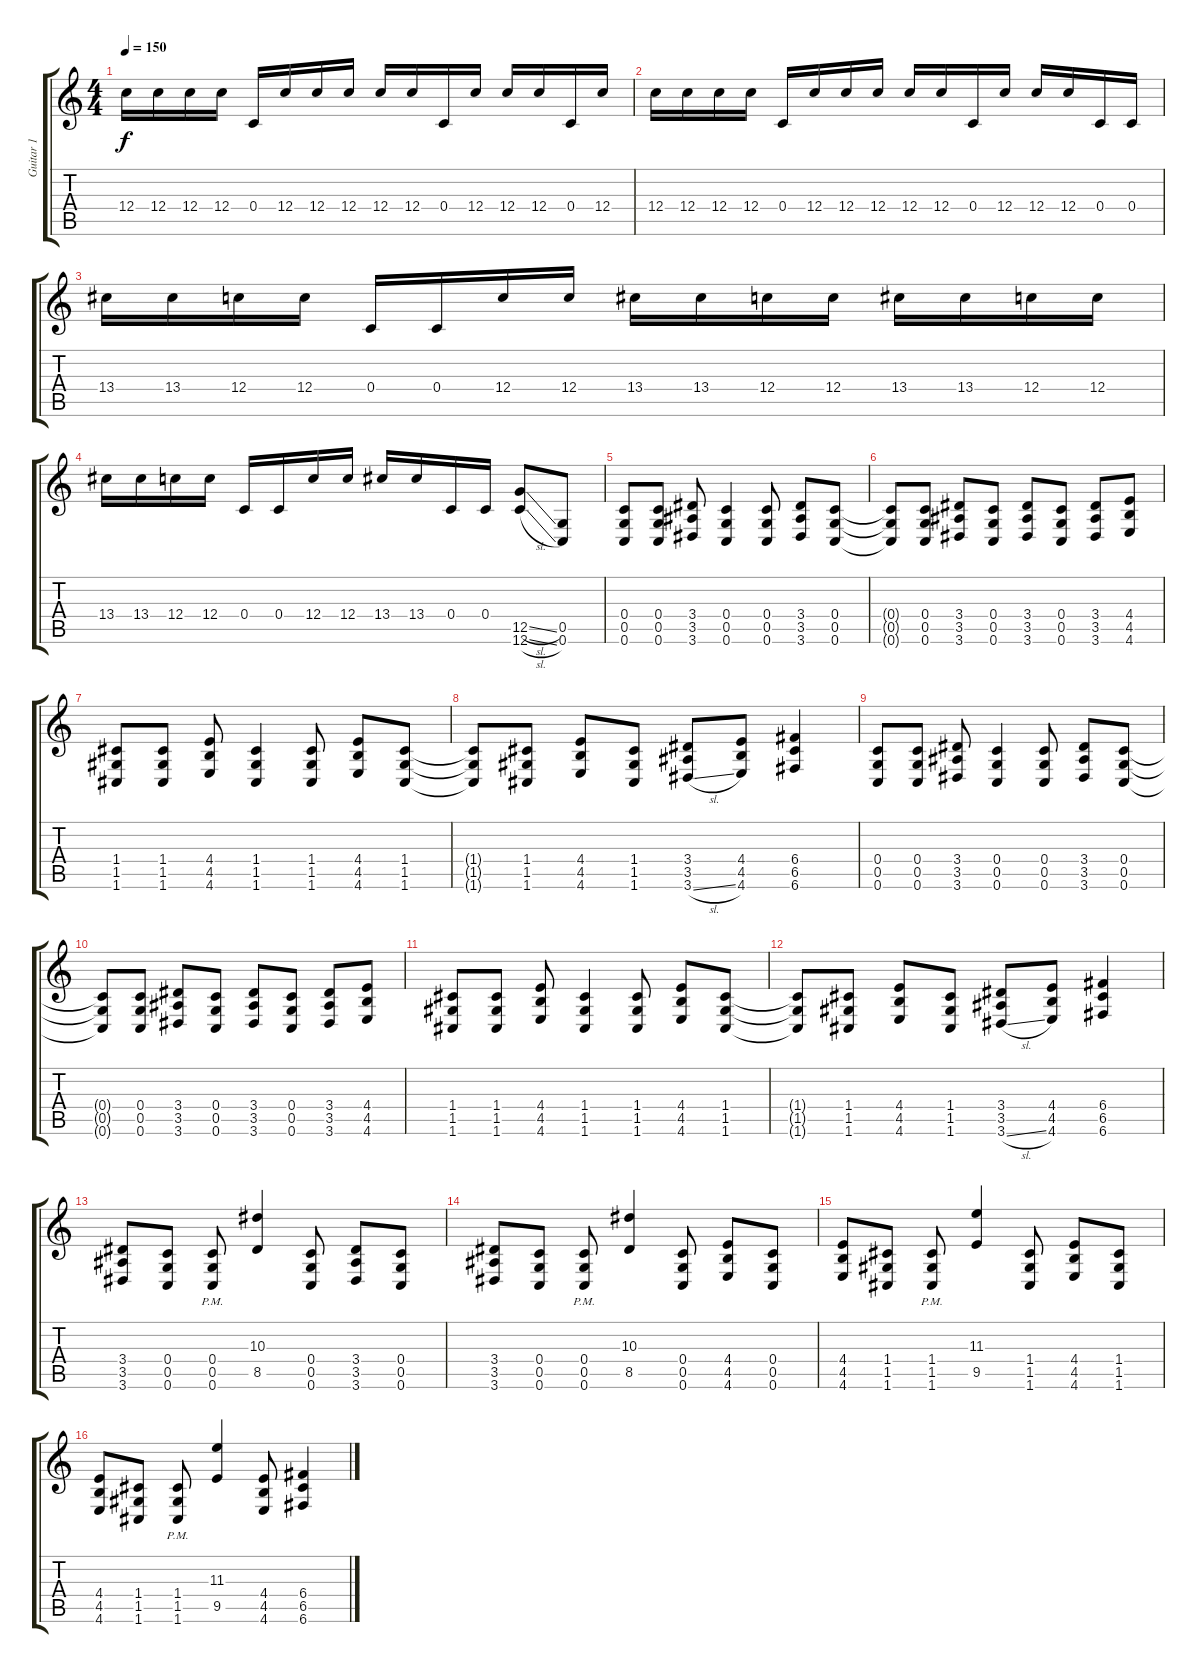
\track ("Guitar 1" "Guitar 1") {instrument overdrivenguitar}
\staff {score tabs}
\tuning (D4 A3 F3 C3 G2 C2) {hide}
\ts (4 4)
\tempo 150
\clef g2
\ks c
12.4.16{dy f} 12.4.16 12.4.16 12.4.16 0.4.16 12.4.16 12.4.16 12.4.16 12.4.16 12.4.16 0.4.16 12.4.16 12.4.16 12.4.16 0.4.16 12.4.16 |
12.4.16 12.4.16 12.4.16 12.4.16 0.4.16 12.4.16 12.4.16 12.4.16 12.4.16 12.4.16 0.4.16 12.4.16 12.4.16 12.4.16 0.4.16 0.4.16 |
13.4.16 13.4.16 12.4.16 12.4.16 0.4.16 0.4.16 12.4.16 12.4.16 13.4.16 13.4.16 12.4.16 12.4.16 13.4.16 13.4.16 12.4.16 12.4.16 |
13.4.16 13.4.16 12.4.16 12.4.16 0.4.16 0.4.16 12.4.16 12.4.16 13.4.16 13.4.16 0.4.16 0.4.16 (12.5{sl} 12.6{sl}).8 (0.5 0.6).8 |
(0.4 0.5 0.6).8 (0.4 0.5 0.6).8 (3.4 3.5 3.6).8 (0.4 0.5 0.6).4 (0.4 0.5 0.6).8 (3.4 3.5 3.6).8 (0.4 0.5 0.6).8 |
(0.4{t} 0.5{t} 0.6{t}).8 (0.4 0.5 0.6).8 (3.4 3.5 3.6).8 (0.4 0.5 0.6).8 (3.4 3.5 3.6).8 (0.4 0.5 0.6).8 (3.4 3.5 3.6).8 (4.4 4.5 4.6).8 |
(1.4 1.5 1.6).8 (1.4 1.5 1.6).8 (4.4 4.5 4.6).8 (1.4 1.5 1.6).4 (1.4 1.5 1.6).8 (4.4 4.5 4.6).8 (1.4 1.5 1.6).8 |
(1.4{t} 1.5{t} 1.6{t}).8 (1.4 1.5 1.6).8 (4.4 4.5 4.6).8 (1.4 1.5 1.6).8 (3.4 3.5 3.6{sl}).8 (4.4 4.5 4.6).8 (6.4 6.5 6.6).4 |
(0.4 0.5 0.6).8 (0.4 0.5 0.6).8 (3.4 3.5 3.6).8 (0.4 0.5 0.6).4 (0.4 0.5 0.6).8 (3.4 3.5 3.6).8 (0.4 0.5 0.6).8 |
(0.4{t} 0.5{t} 0.6{t}).8 (0.4 0.5 0.6).8 (3.4 3.5 3.6).8 (0.4 0.5 0.6).8 (3.4 3.5 3.6).8 (0.4 0.5 0.6).8 (3.4 3.5 3.6).8 (4.4 4.5 4.6).8 |
(1.4 1.5 1.6).8 (1.4 1.5 1.6).8 (4.4 4.5 4.6).8 (1.4 1.5 1.6).4 (1.4 1.5 1.6).8 (4.4 4.5 4.6).8 (1.4 1.5 1.6).8 |
(1.4{t} 1.5{t} 1.6{t}).8 (1.4 1.5 1.6).8 (4.4 4.5 4.6).8 (1.4 1.5 1.6).8 (3.4 3.5 3.6{sl}).8 (4.4 4.5 4.6).8 (6.4 6.5 6.6).4 |
(3.4 3.5 3.6).8 (0.4 0.5 0.6).8 (0.4{pm} 0.5{pm} 0.6{pm}).8 (10.3 8.5).4 (0.4 0.5 0.6).8 (3.4 3.5 3.6).8 (0.4 0.5 0.6).8 |
(3.4 3.5 3.6).8 (0.4 0.5 0.6).8 (0.4{pm} 0.5{pm} 0.6{pm}).8 (10.3 8.5).4 (0.4 0.5 0.6).8 (4.4 4.5 4.6).8 (0.4 0.5 0.6).8 |
(4.4 4.5 4.6).8 (1.4 1.5 1.6).8 (1.4{pm} 1.5{pm} 1.6{pm}).8 (11.3 9.5).4 (1.4 1.5 1.6).8 (4.4 4.5 4.6).8 (1.4 1.5 1.6).8 |
(4.4 4.5 4.6).8 (1.4 1.5 1.6).8 (1.4{pm} 1.5{pm} 1.6{pm}).8 (11.3 9.5).4 (4.4 4.5 4.6).8 (6.4 6.5 6.6).4
